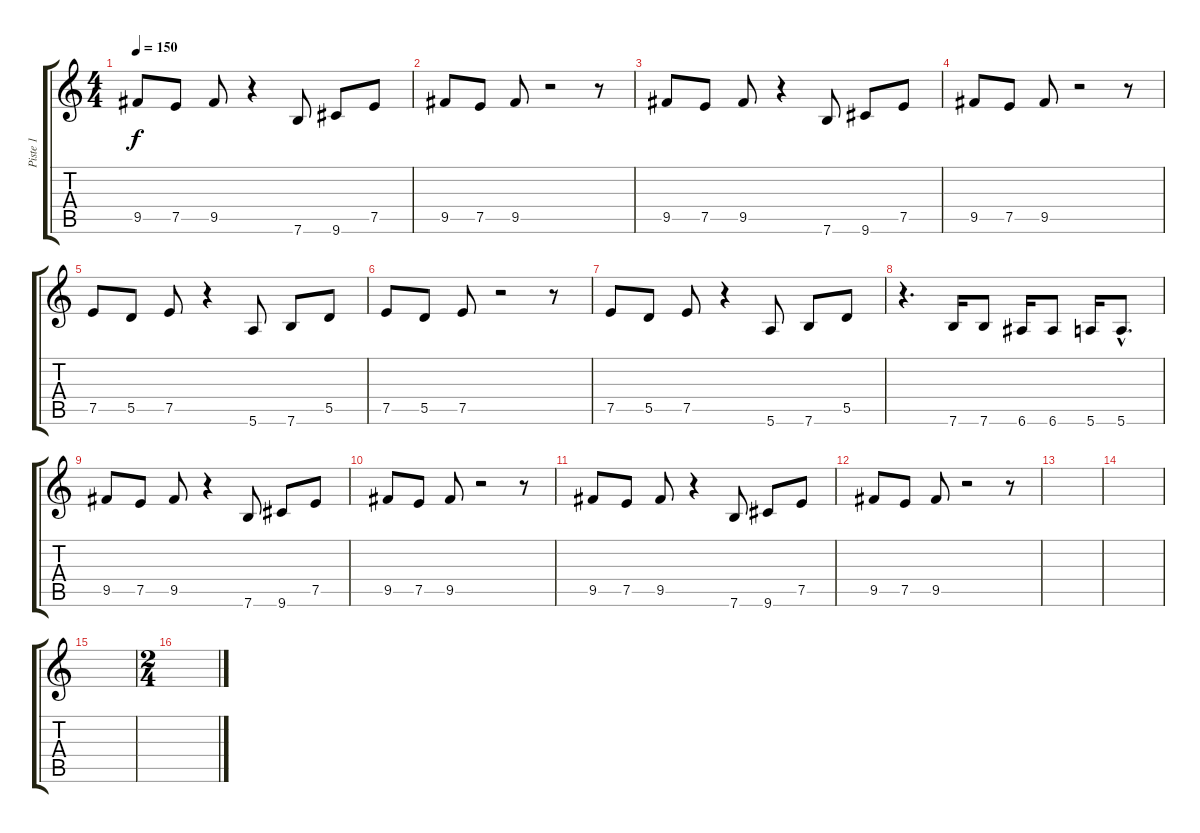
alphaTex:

\track ("Piste 1" "Piste 1") {instrument distortionguitar}
\staff {score tabs}
\tuning (E4 B3 G3 D3 A2 E2) {hide}
\ts (4 4)
\tempo 150
\clef g2
\ks c
9.5.8{dy f} 7.5.8 9.5.8 r.4 7.6.8 9.6.8 7.5.8 |
9.5.8 7.5.8 9.5.8 r.2 r.8 |
9.5.8 7.5.8 9.5.8 r.4 7.6.8 9.6.8 7.5.8 |
9.5.8 7.5.8 9.5.8 r.2 r.8 |
7.5.8 5.5.8 7.5.8 r.4 5.6.8 7.6.8 5.5.8 |
7.5.8 5.5.8 7.5.8 r.2 r.8 |
7.5.8 5.5.8 7.5.8 r.4 5.6.8 7.6.8 5.5.8 |
r.4{d} 7.6.16 7.6.8 6.6.16 6.6.8 5.6.16 5.6{hac}.8{d} |
9.5.8 7.5.8 9.5.8 r.4 7.6.8 9.6.8 7.5.8 |
9.5.8 7.5.8 9.5.8 r.2 r.8 |
9.5.8 7.5.8 9.5.8 r.4 7.6.8 9.6.8 7.5.8 |
9.5.8 7.5.8 9.5.8 r.2 r.8 |
|
|
|
\ts (2 4)
